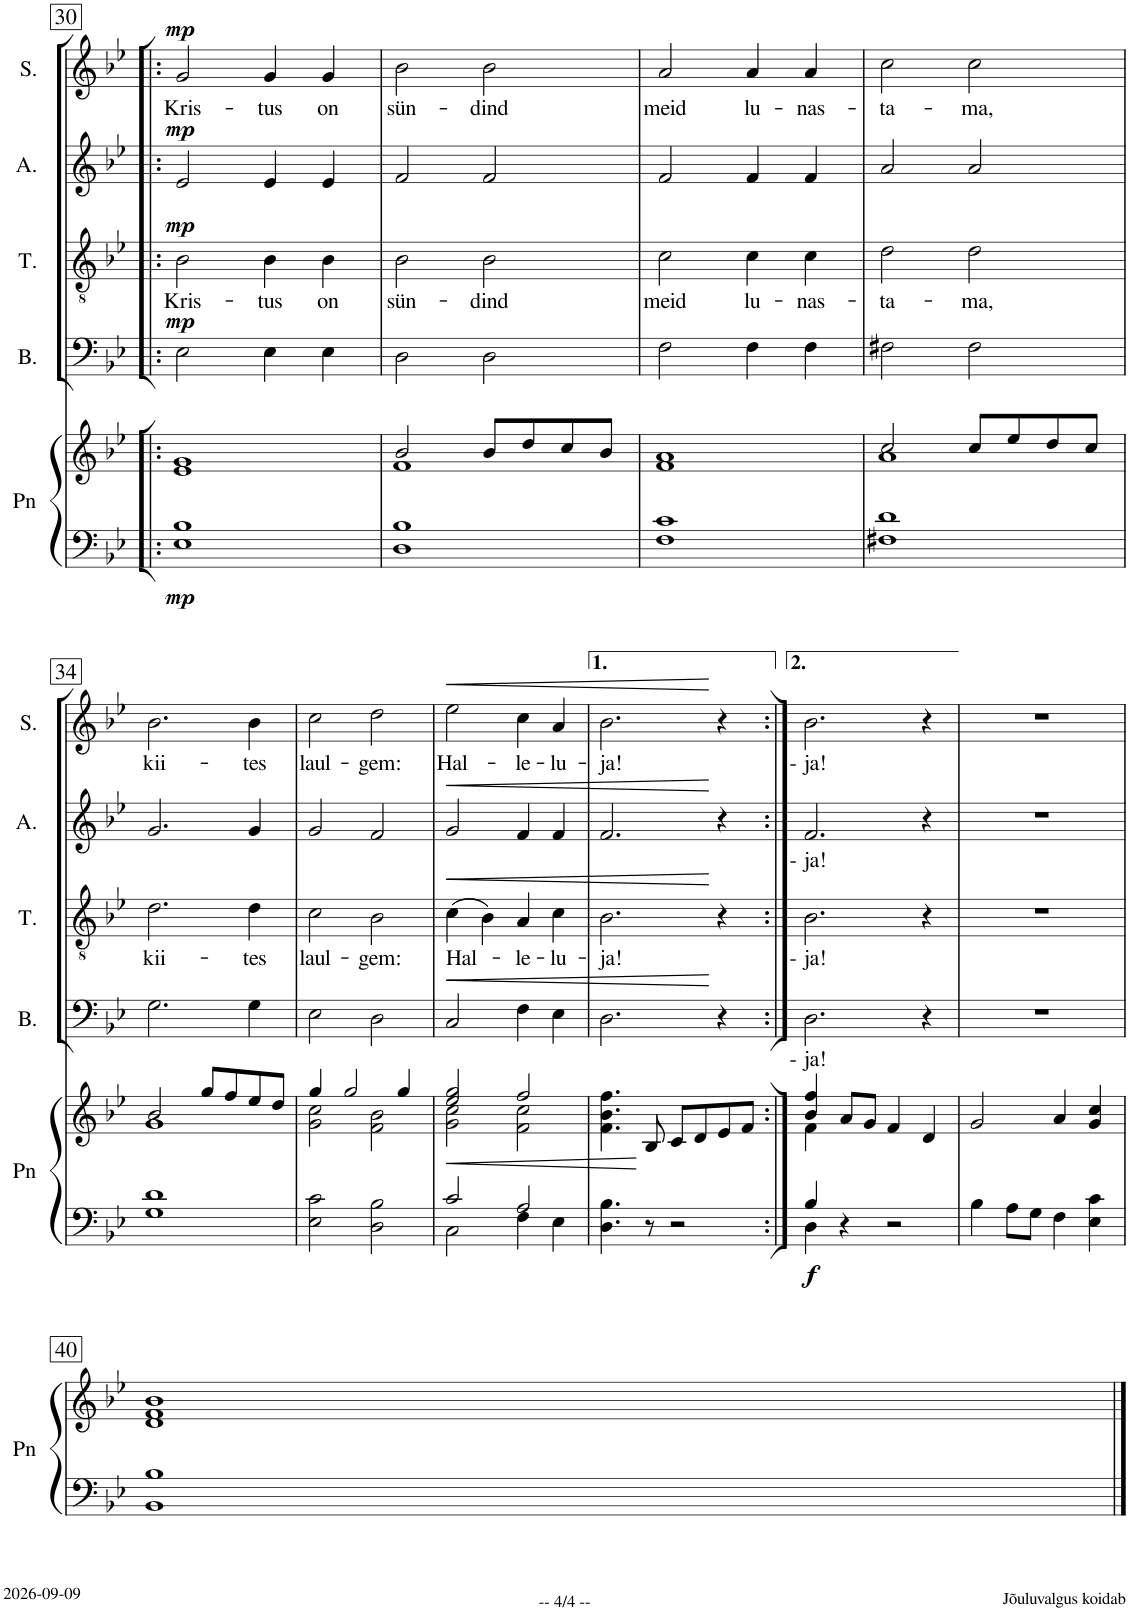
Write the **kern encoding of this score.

**kern	**kern	**dynam	**kern	**text	**dynam	**kern	**text	**dynam	**kern	**text	**dynam	**kern	**text	**dynam
*part5	*part5	*part5	*part4	*part4	*part4	*part3	*part3	*part3	*part2	*part2	*part2	*part1	*part1	*part1
*staff6	*staff5	*staff5/6	*staff4	*staff4	*staff4	*staff3	*staff3	*staff3	*staff2	*staff2	*staff2	*staff1	*staff1	*staff1
*I"Piano	*	*	*I"Bass	*	*	*I"Tenor	*	*	*I"Alto	*	*	*I"Soprano	*	*
*I'Pn	*	*	*I'B.	*	*	*I'T.	*	*	*I'A.	*	*	*I'S.	*	*
!!LO:PB:g=z
*clefF4	*clefG2	*	*clefF4	*	*	*clefGv2	*	*	*clefG2	*	*	*clefG2	*	*
*	*	*	*	*	*	*	*	*	*Trd1c2	*	*	*	*	*
*k[b-e-]	*k[b-e-]	*	*k[b-e-]	*	*	*k[b-e-]	*	*	*k[b-e-]	*	*	*k[b-e-]	*	*
*M4/4	*M4/4	*	*M4/4	*	*	*M4/4	*	*	*M4/4	*	*	*M4/4	*	*
=30!|:	=30!|:	=30!|:	=30!|:	=30!|:	=30!|:	=30!|:	=30!|:	=30!|:	=30!|:	=30!|:	=30!|:	=30!|:	=30!|:	=30!|:
*	*^	*	*	*	*	*	*	*	*	*	*	*	*	*
!	!	!	!LO:DY:b=2	!	!	!LO:DY:a	!	!LO:LY:b	!LO:DY:a	!	!	!LO:DY:a	!	!LO:LY:b	!LO:DY:a
1E- 1B-	1g	1e-	mp	2E-\	.	mp	2B-\	Kris-	mp	2e-/	.	mp	2g/	Kris-	mp
!	!	!	!	!	!	!	!	!LO:LY:b	!	!	!	!	!	!LO:LY:b	!
.	.	.	.	4E-\	.	.	4B-\	-tus	.	4e-/	.	.	4g/	-tus	.
!	!	!	!	!	!	!	!	!LO:LY:b	!	!	!	!	!	!LO:LY:b	!
.	.	.	.	4E-\	.	.	4B-\	on	.	4e-/	.	.	4g/	on	.
=31	=31	=31	=31	=31	=31	=31	=31	=31	=31	=31	=31	=31	=31	=31	=31
!	!	!	!	!	!	!	!	!LO:LY:b	!	!	!	!	!	!LO:LY:b	!
1D 1B-	2b-/	1f	.	2D\	.	.	2B-\	sün-	.	2f/	.	.	2b-\	sün-	.
!	!	!	!	!	!	!	!	!LO:LY:b	!	!	!	!	!	!LO:LY:b	!
.	8b-/L	.	.	2D\	.	.	2B-\	-dind	.	2f/	.	.	2b-\	-dind	.
.	8dd/	.	.	.	.	.	.	.	.	.	.	.	.	.	.
.	8cc/	.	.	.	.	.	.	.	.	.	.	.	.	.	.
.	8b-/J	.	.	.	.	.	.	.	.	.	.	.	.	.	.
=32	=32	=32	=32	=32	=32	=32	=32	=32	=32	=32	=32	=32	=32	=32	=32
!	!	!	!	!	!	!	!	!LO:LY:b	!	!	!	!	!	!LO:LY:b	!
1F 1c	1a	1f	.	2F\	.	.	2c\	meid	.	2f/	.	.	2a/	meid	.
!	!	!	!	!	!	!	!	!LO:LY:b	!	!	!	!	!	!LO:LY:b	!
.	.	.	.	4F\	.	.	4c\	lu-	.	4f/	.	.	4a/	lu-	.
!	!	!	!	!	!	!	!	!LO:LY:b	!	!	!	!	!	!LO:LY:b	!
.	.	.	.	4F\	.	.	4c\	-nas-	.	4f/	.	.	4a/	-nas-	.
=33	=33	=33	=33	=33	=33	=33	=33	=33	=33	=33	=33	=33	=33	=33	=33
!	!	!	!	!	!	!	!	!LO:LY:b	!	!	!	!	!	!LO:LY:b	!
1F#X 1d	2cc/	1a	.	2F#X\	.	.	2d\	-ta-	.	2a/	.	.	2cc\	-ta-	.
!	!	!	!	!	!	!	!	!LO:LY:b	!	!	!	!	!	!LO:LY:b	!
.	8cc/L	.	.	2F#\	.	.	2d\	-ma,	.	2a/	.	.	2cc\	-ma,	.
.	8ee-/	.	.	.	.	.	.	.	.	.	.	.	.	.	.
.	8dd/	.	.	.	.	.	.	.	.	.	.	.	.	.	.
.	8cc/J	.	.	.	.	.	.	.	.	.	.	.	.	.	.
!!LO:LB:g=z
=34	=34	=34	=34	=34	=34	=34	=34	=34	=34	=34	=34	=34	=34	=34	=34
!	!	!	!	!	!	!	!	!LO:LY:b	!	!	!	!	!	!LO:LY:b	!
1G 1d	2b-/	1g	.	2.G\	.	.	2.d\	kii-	.	2.g/	.	.	2.b-\	kii-	.
.	8gg/L	.	.	.	.	.	.	.	.	.	.	.	.	.	.
.	8ff/	.	.	.	.	.	.	.	.	.	.	.	.	.	.
!	!	!	!	!	!	!	!	!LO:LY:b	!	!	!	!	!	!LO:LY:b	!
.	8ee-/	.	.	4G\	.	.	4d\	-tes	.	4g/	.	.	4b-\	-tes	.
.	8dd/J	.	.	.	.	.	.	.	.	.	.	.	.	.	.
=35	=35	=35	=35	=35	=35	=35	=35	=35	=35	=35	=35	=35	=35	=35	=35
!	!	!	!	!	!	!	!	!LO:LY:b	!	!	!	!	!	!LO:LY:b	!
2E-\ 2c\	4gg/	2g\ 2cc\	.	2E-\	.	.	2c\	laul-	.	2g/	.	.	2cc\	laul-	.
.	2gg/	.	.	.	.	.	.	.	.	.	.	.	.	.	.
!	!	!	!	!	!	!	!	!LO:LY:b	!	!	!	!	!	!LO:LY:b	!
2D\ 2B-\	.	2f\ 2b-\	.	2D\	.	.	2B-\	-gem:	.	2f/	.	.	2dd\	-gem:	.
.	4gg/	.	.	.	.	.	.	.	.	.	.	.	.	.	.
=36	=36	=36	=36	=36	=36	=36	=36	=36	=36	=36	=36	=36	=36	=36	=36
*^	*	*	*	*	*	*	*	*	*	*	*	*	*	*	*
!	!	!	!	!LO:HP:b	!	!	!LO:HP:b	!	!LO:LY:b	!LO:HP:b	!	!	!LO:HP:b	!	!LO:LY:b	!LO:HP:b
2c/	2C\	2ee-/ 2gg/	2g\ 2cc\	<	2C/	.	<	(4c\	Hal-	<	2g/	.	<	2ee-\	Hal-	<
.	.	.	.	.	.	.	.	4B-\)	.	.	.	.	.	.	.	.
!	!	!	!	!	!	!	!	!	!LO:LY:b	!	!	!	!	!	!LO:LY:b	!
2A/	4F\	2ff/	2f\ 2cc\	.	4F\	.	.	4A/	-le-	.	4f/	.	.	4cc\	-le-	.
!	!	!	!	!	!	!	!	!	!LO:LY:b	!	!	!	!	!	!LO:LY:b	!
.	4E-\	.	.	.	4E-\	.	.	4c\	-lu-	.	4f/	.	.	4a/	-lu-	.
*	*	*v	*v	*	*	*	*	*	*	*	*	*	*	*	*	*
=37	=37	=37	=37	=37	=37	=37	=37	=37	=37	=37	=37	=37	=37	=37	=37
!	!	!	!	!	!	!	!	!LO:LY:b	!	!	!	!	!	!LO:LY:b	!
*v	*v	*	*	*	*	*	*	*	*	*	*	*	*	*	*
4.D\ 4.B-\	4.f\ 4.b-\ 4.ff\	.	2.D\	.	.	2.B-\	-ja!	.	2.f/	.	.	2.b-\	-ja!	.
8r	8B-/	[	.	.	.	.	.	.	.	.	.	.	.	.
2r	8c/L	.	.	.	.	.	.	.	.	.	.	.	.	.
.	8d/	.	.	.	.	.	.	.	.	.	.	.	.	.
.	8e-/	.	4r	.	[	4r	.	[	4r	.	[	4r	.	[
.	8f/J	.	.	.	.	.	.	.	.	.	.	.	.	.
=38:|!	=38:|!	=38:|!	=38:|!	=38:|!	=38:|!	=38:|!	=38:|!	=38:|!	=38:|!	=38:|!	=38:|!	=38:|!	=38:|!	=38:|!
*^	*^	*	*	*	*	*	*	*	*	*	*	*	*	*
!	!	!	!	!LO:DY:b=2	!	!LO:LY:b	!	!	!LO:LY:b	!	!	!LO:LY:b	!	!	!LO:LY:b	!
4B-/	4D\	4b-/ 4ff/	4f\	f	2.D\	- ja!	.	2.B-\	- ja!	.	2.f/	- ja!	.	2.b-\	- ja!	.
4r	4ryy	8a/L	2.ryy	.	.	.	.	.	.	.	.	.	.	.	.	.
.	.	8g/J	.	.	.	.	.	.	.	.	.	.	.	.	.	.
2r	2ryy	4f/	.	.	.	.	.	.	.	.	.	.	.	.	.	.
.	.	4d/	.	.	4r	.	.	4r	.	.	4r	.	.	4r	.	.
*v	*v	*	*	*	*	*	*	*	*	*	*	*	*	*	*	*
*	*v	*v	*	*	*	*	*	*	*	*	*	*	*	*	*
=39	=39	=39	=39	=39	=39	=39	=39	=39	=39	=39	=39	=39	=39	=39
4B-\	2g/	.	1r	.	.	1r	.	.	1r	.	.	1r	.	.
8A\L	.	.	.	.	.	.	.	.	.	.	.	.	.	.
8G\J	.	.	.	.	.	.	.	.	.	.	.	.	.	.
4F\	4a/	.	.	.	.	.	.	.	.	.	.	.	.	.
4E-\ 4c\	4g/ 4cc/	.	.	.	.	.	.	.	.	.	.	.	.	.
!!LO:LB:g=z
=40	=40	=40	=40	=40	=40	=40	=40	=40	=40	=40	=40	=40	=40	=40
1BB- 1B-	1d 1f 1b-	.	1r	.	.	1r	.	.	1r	.	.	1r	.	.
==	==	==	==	==	==	==	==	==	==	==	==	==	==	==
*-	*-	*-	*-	*-	*-	*-	*-	*-	*-	*-	*-	*-	*-	*-
